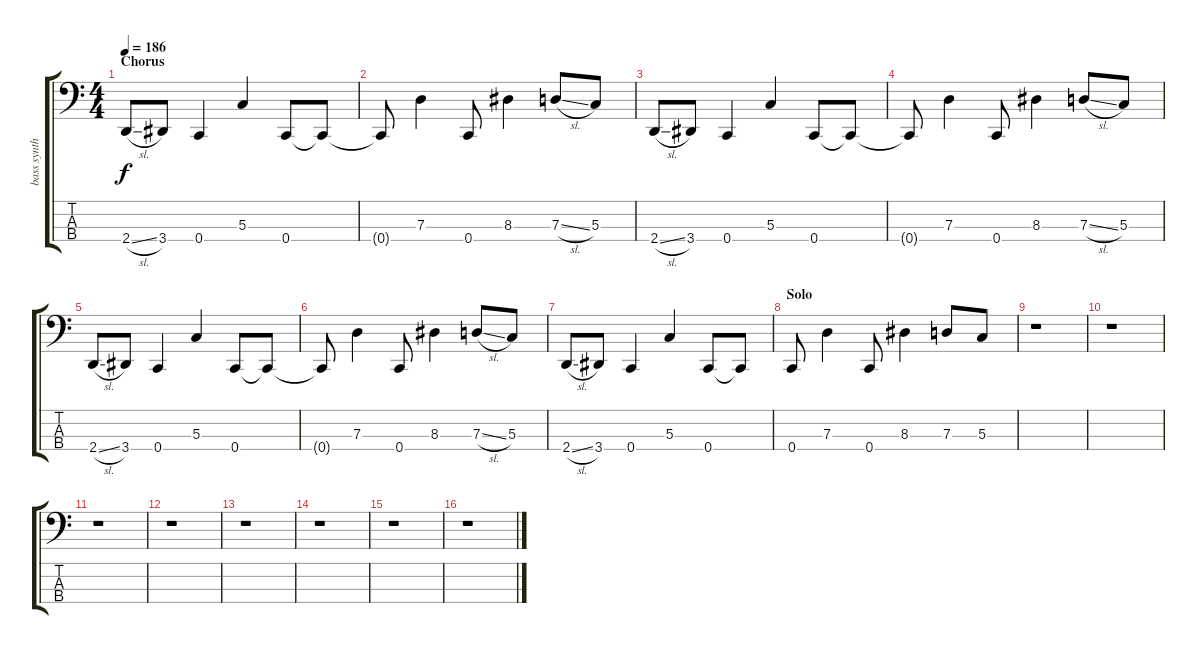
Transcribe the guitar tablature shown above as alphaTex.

\track ("bass synth" "bass synth") {instrument fretlessbass}
\staff {score tabs}
\tuning (F2 C2 G1 C1) {hide}
\ts (4 4)
\section ("" "Chorus")
\tempo 186
\clef f4
\ks c
2.4{sl}.8{dy f instrument fretlessbass} 3.4.8 0.4.4 5.3.4 0.4.8 0.4{t}.8 |
0.4{t}.8 7.3.4 0.4.8 8.3.4 7.3{sl}.8 5.3.8 |
2.4{sl}.8 3.4.8 0.4.4 5.3.4 0.4.8 0.4{t}.8 |
0.4{t}.8 7.3.4 0.4.8 8.3.4 7.3{sl}.8 5.3.8 |
2.4{sl}.8 3.4.8 0.4.4 5.3.4 0.4.8 0.4{t}.8 |
0.4{t}.8 7.3.4 0.4.8 8.3.4 7.3{sl}.8 5.3.8 |
2.4{sl}.8 3.4.8 0.4.4 5.3.4 0.4.8 0.4{t}.8 |
\section ("" "Solo")
0.4.8 7.3.4 0.4.8 8.3.4 7.3.8 5.3.8 |
r.1 |
r.1 |
r.1 |
r.1 |
r.1 |
r.1 |
r.1 |
r.1
